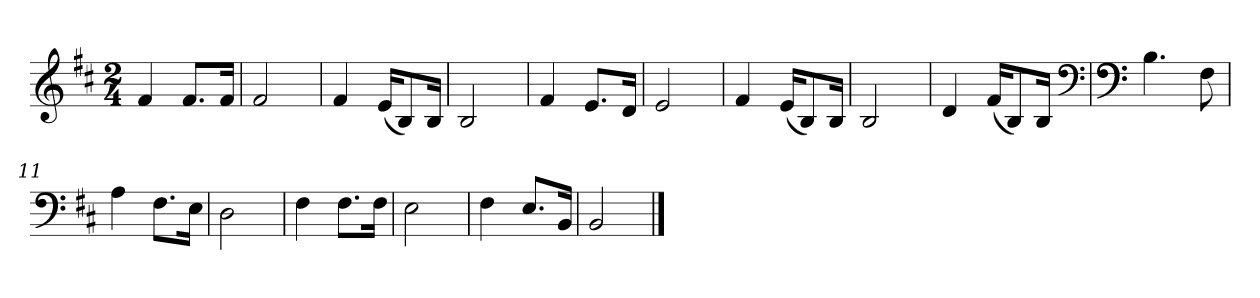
**kern
*part1
*staff1
*clefG2
*k[f#c#]
*M2/4
=1
4f#/
8.f#/L
16f#/Jk
=2
2f#/
=3
4f#/
(16e/KL
8B/)
16B/Jk
=4
2B/
=5
4f#/
8.e/L
16d/Jk
=6
2e/
=7
4f#/
(16e/KL
8B/)
16B/Jk
=8
2B/
=9
4d/
(16f#/KL
8B/)
16B/Jk
*clefF4
=10
*clefF4
4.B\
8F#\
=11
4A\
8.F#\L
16E\Jk
=12
2D\
=13
4F#\
8.F#\L
16F#\Jk
=14
2E\
=15
4F#\
8.E/L
16BB/Jk
=16
2BB/
==
*-
